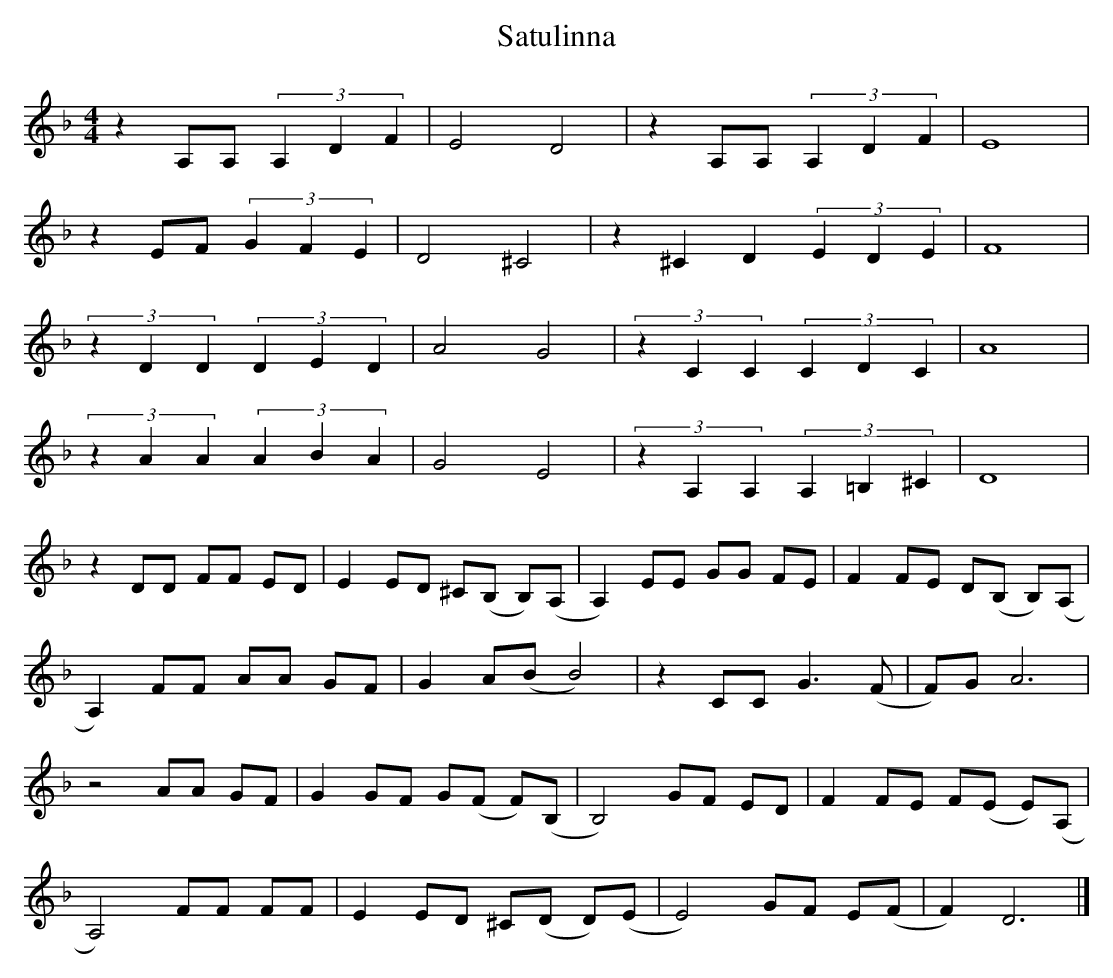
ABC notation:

X:1
T: Satulinna
M: 4/4
L: 1/8
K: Dm
z2 A,A, (3A,2D2F2 | E4 D4 | z2A,A, (3A,2D2F2 | E8 |
z2EF (3G2F2E2 | D4 ^C4 | z2^C2D2 (3E2D2E2 | F8 |
(3z2D2D2 (3D2E2D2 | A4 G4 | (3z2C2C2 (3C2D2C2 | A8 |
(3z2A2A2 (3A2B2A2 | G4 E4 | (3z2A,2A,2 (3A,2=B,2^C2 | D8 |
z2 DD FF ED | E2 ED ^C(B, B,)(A, | A,2) EE GG FE | F2 FE D(B, B,)(A, |
A,2) FF AA GF | G2 A(B B4) | z2 CC G3 (F | F)G A6 |
z4 AA GF | G2 GF G(F F)(B, | B,4) GF ED | F2 FE F(E E)(A, |
A,4) FF FF | E2 ED ^C(D D)(E | E4) GF E(F | F2) D6 |]
